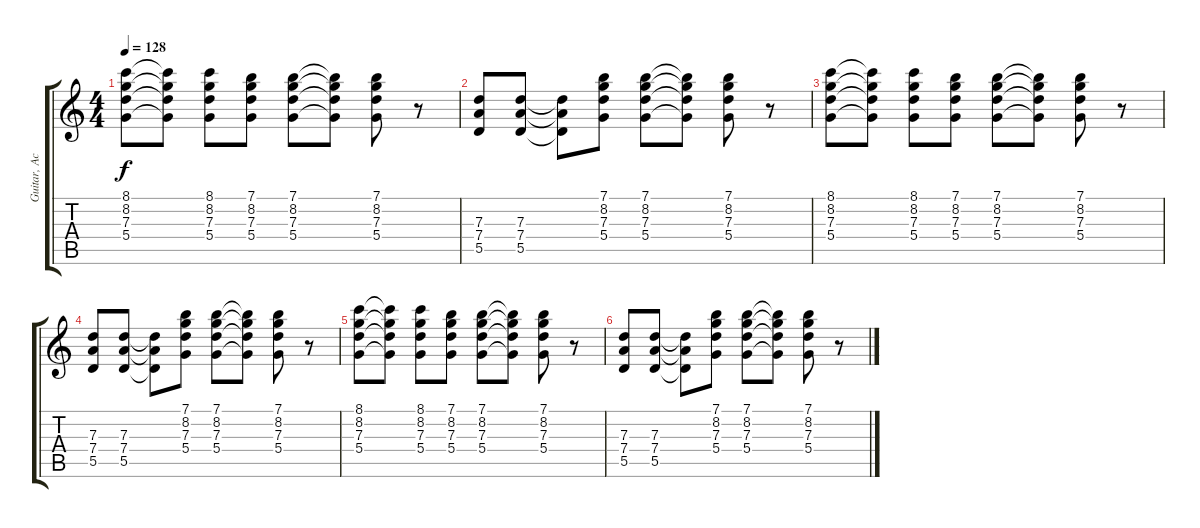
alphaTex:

\track ("Guitar, Acoustic" "Guitar, Ac") {instrument acousticguitarsteel}
\staff {score tabs}
\tuning (E4 B3 G3 D3 A2 E2) {hide}
\ts (4 4)
\tempo 128
\clef g2
\ks c
(8.1 8.2 7.3 5.4).8{dy f} (8.1{t} 8.2{t} 7.3{t} 5.4{t}).8 (8.1 8.2 7.3 5.4).8 (7.1 8.2 7.3 5.4).8 (7.1 8.2 7.3 5.4).8 (7.1{t} 8.2{t} 7.3{t} 5.4{t}).8 (7.1 8.2 7.3 5.4).8 r.8 |
(7.3 7.4 5.5).8 (7.3 7.4 5.5).8 (7.3{t} 7.4{t} 5.5{t}).8 (7.1 8.2 7.3 5.4).8 (7.1 8.2 7.3 5.4).8 (7.1{t} 8.2{t} 7.3{t} 5.4{t}).8 (7.1 8.2 7.3 5.4).8 r.8 |
(8.1 8.2 7.3 5.4).8 (8.1{t} 8.2{t} 7.3{t} 5.4{t}).8 (8.1 8.2 7.3 5.4).8 (7.1 8.2 7.3 5.4).8 (7.1 8.2 7.3 5.4).8 (7.1{t} 8.2{t} 7.3{t} 5.4{t}).8 (7.1 8.2 7.3 5.4).8 r.8 |
(7.3 7.4 5.5).8 (7.3 7.4 5.5).8 (7.3{t} 7.4{t} 5.5{t}).8 (7.1 8.2 7.3 5.4).8 (7.1 8.2 7.3 5.4).8 (7.1{t} 8.2{t} 7.3{t} 5.4{t}).8 (7.1 8.2 7.3 5.4).8 r.8 |
(8.1 8.2 7.3 5.4).8 (8.1{t} 8.2{t} 7.3{t} 5.4{t}).8 (8.1 8.2 7.3 5.4).8 (7.1 8.2 7.3 5.4).8 (7.1 8.2 7.3 5.4).8 (7.1{t} 8.2{t} 7.3{t} 5.4{t}).8 (7.1 8.2 7.3 5.4).8 r.8 |
(7.3 7.4 5.5).8 (7.3 7.4 5.5).8 (7.3{t} 7.4{t} 5.5{t}).8 (7.1 8.2 7.3 5.4).8 (7.1 8.2 7.3 5.4).8 (7.1{t} 8.2{t} 7.3{t} 5.4{t}).8 (7.1 8.2 7.3 5.4).8 r.8
